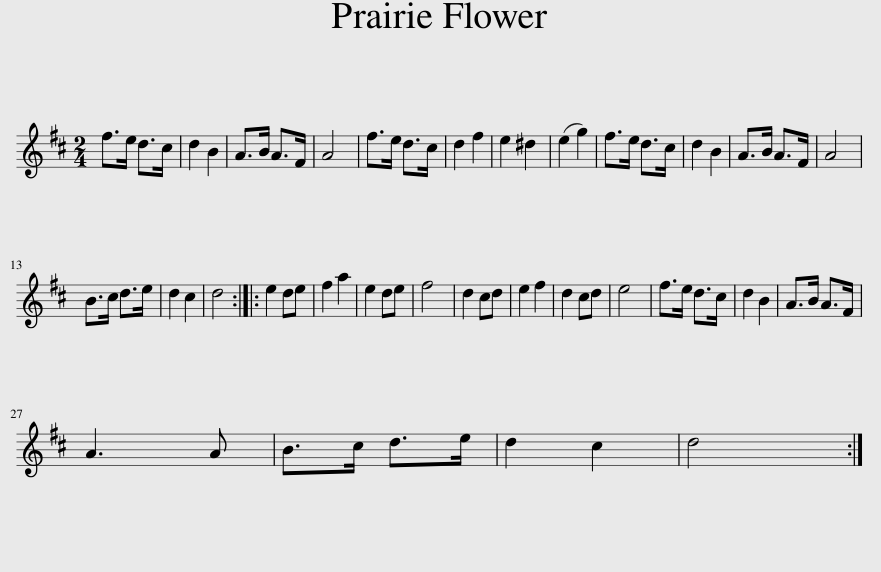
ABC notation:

X:1
L:1/8
M:2/4
I:linebreak $
K:D
V:1 treble
V:1
 f>e d>c | d2 B2 | A>B A>F | A4 | f>e d>c | %5
 d2 f2 | e2 ^d2 | (e2 g2) | f>e d>c | d2 B2 | %10
 A>B A>F | A4 |$ B>c d>e | d2 c2 | d4 :: %15
 e2 de | f2 a2 | e2 de | f4 | d2 cd | %20
 e2 f2 | d2 cd | e4 | f>e d>c | d2 B2 | %25
 A>B A>F |$ A3 A | B>c d>e | d2 c2 | d4 :| %30
